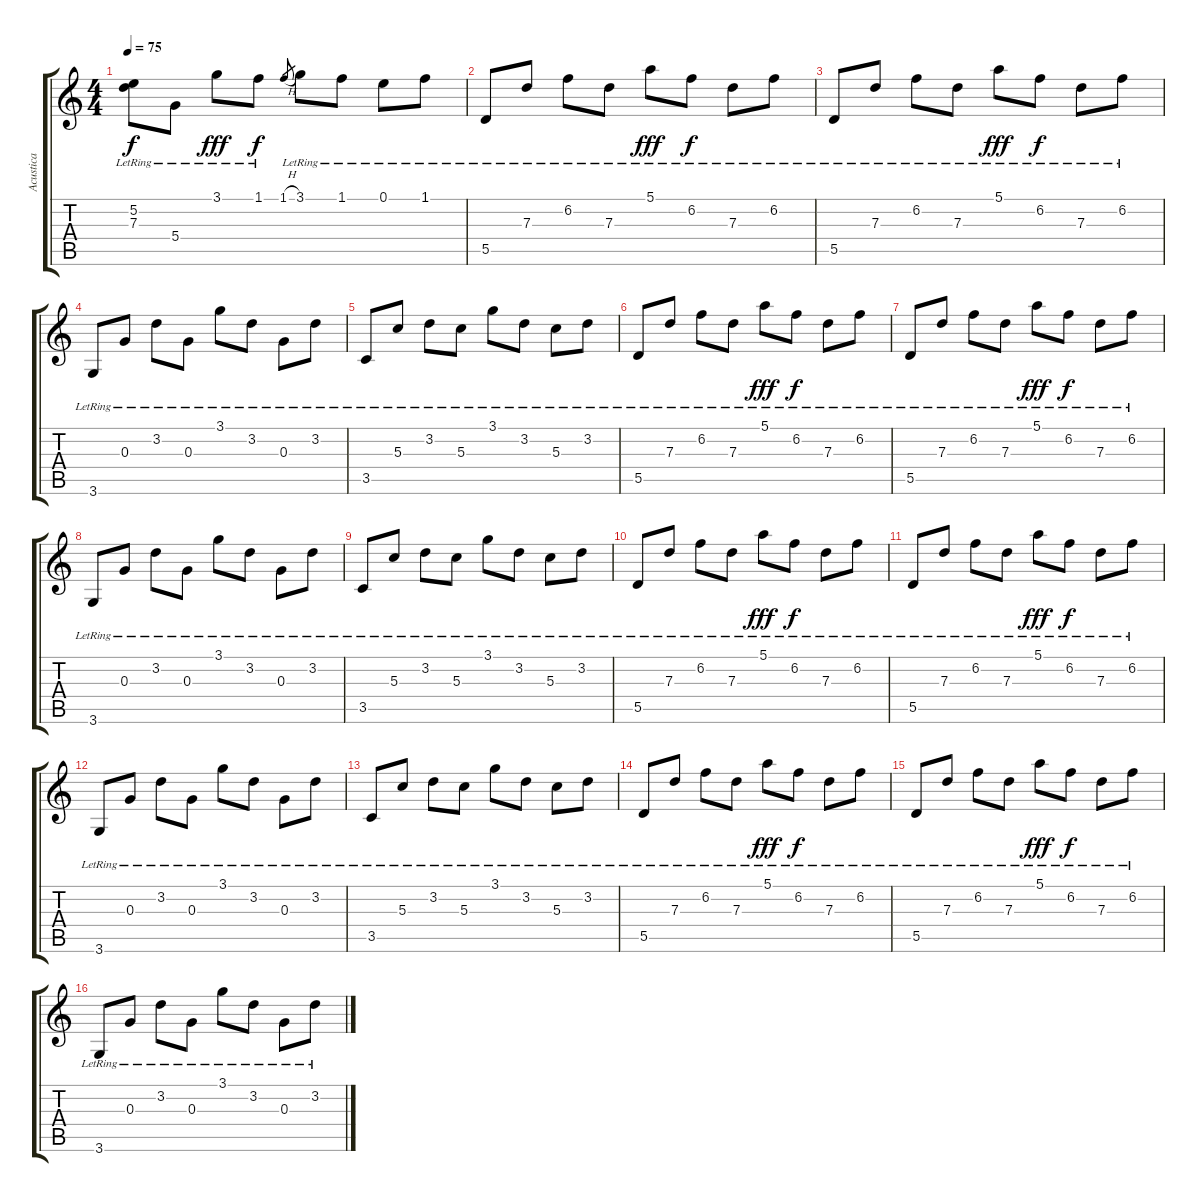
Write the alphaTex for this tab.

\track ("Acustica" "Acustica") {instrument acousticguitarnylon}
\staff {score tabs}
\tuning (E4 B3 G3 D3 A2 E2) {hide}
\ts (4 4)
\tempo 75
\clef g2
\ks c
(5.2{lr} 7.3).8{dy f} 5.4{lr}.8 3.1{lr}.8{dy fff} 1.1{lr}.8{dy f} 1.1{h}.8{gr} 3.1{lr}.8 1.1{lr}.8 0.1{lr}.8 1.1{lr}.8 |
5.5{lr}.8 7.3{lr}.8 6.2{lr}.8 7.3{lr}.8 5.1{lr}.8{dy fff} 6.2{lr}.8{dy f} 7.3{lr}.8 6.2{lr}.8 |
5.5{lr}.8 7.3{lr}.8 6.2{lr}.8 7.3{lr}.8 5.1{lr}.8{dy fff} 6.2{lr}.8{dy f} 7.3{lr}.8 6.2{lr}.8 |
3.6{lr}.8 0.3{lr}.8 3.2{lr}.8 0.3{lr}.8 3.1{lr}.8 3.2{lr}.8 0.3{lr}.8 3.2{lr}.8 |
3.5{lr}.8 5.3{lr}.8 3.2{lr}.8 5.3{lr}.8 3.1{lr}.8 3.2{lr}.8 5.3{lr}.8 3.2{lr}.8 |
5.5{lr}.8 7.3{lr}.8 6.2{lr}.8 7.3{lr}.8 5.1{lr}.8{dy fff} 6.2{lr}.8{dy f} 7.3{lr}.8 6.2{lr}.8 |
5.5{lr}.8 7.3{lr}.8 6.2{lr}.8 7.3{lr}.8 5.1{lr}.8{dy fff} 6.2{lr}.8{dy f} 7.3{lr}.8 6.2{lr}.8 |
3.6{lr}.8 0.3{lr}.8 3.2{lr}.8 0.3{lr}.8 3.1{lr}.8 3.2{lr}.8 0.3{lr}.8 3.2{lr}.8 |
3.5{lr}.8 5.3{lr}.8 3.2{lr}.8 5.3{lr}.8 3.1{lr}.8 3.2{lr}.8 5.3{lr}.8 3.2{lr}.8 |
5.5{lr}.8 7.3{lr}.8 6.2{lr}.8 7.3{lr}.8 5.1{lr}.8{dy fff} 6.2{lr}.8{dy f} 7.3{lr}.8 6.2{lr}.8 |
5.5{lr}.8 7.3{lr}.8 6.2{lr}.8 7.3{lr}.8 5.1{lr}.8{dy fff} 6.2{lr}.8{dy f} 7.3{lr}.8 6.2{lr}.8 |
3.6{lr}.8 0.3{lr}.8 3.2{lr}.8 0.3{lr}.8 3.1{lr}.8 3.2{lr}.8 0.3{lr}.8 3.2{lr}.8 |
3.5{lr}.8 5.3{lr}.8 3.2{lr}.8 5.3{lr}.8 3.1{lr}.8 3.2{lr}.8 5.3{lr}.8 3.2{lr}.8 |
5.5{lr}.8 7.3{lr}.8 6.2{lr}.8 7.3{lr}.8 5.1{lr}.8{dy fff} 6.2{lr}.8{dy f} 7.3{lr}.8 6.2{lr}.8 |
5.5{lr}.8 7.3{lr}.8 6.2{lr}.8 7.3{lr}.8 5.1{lr}.8{dy fff} 6.2{lr}.8{dy f} 7.3{lr}.8 6.2{lr}.8 |
3.6{lr}.8 0.3{lr}.8 3.2{lr}.8 0.3{lr}.8 3.1{lr}.8 3.2{lr}.8 0.3{lr}.8 3.2{lr}.8
